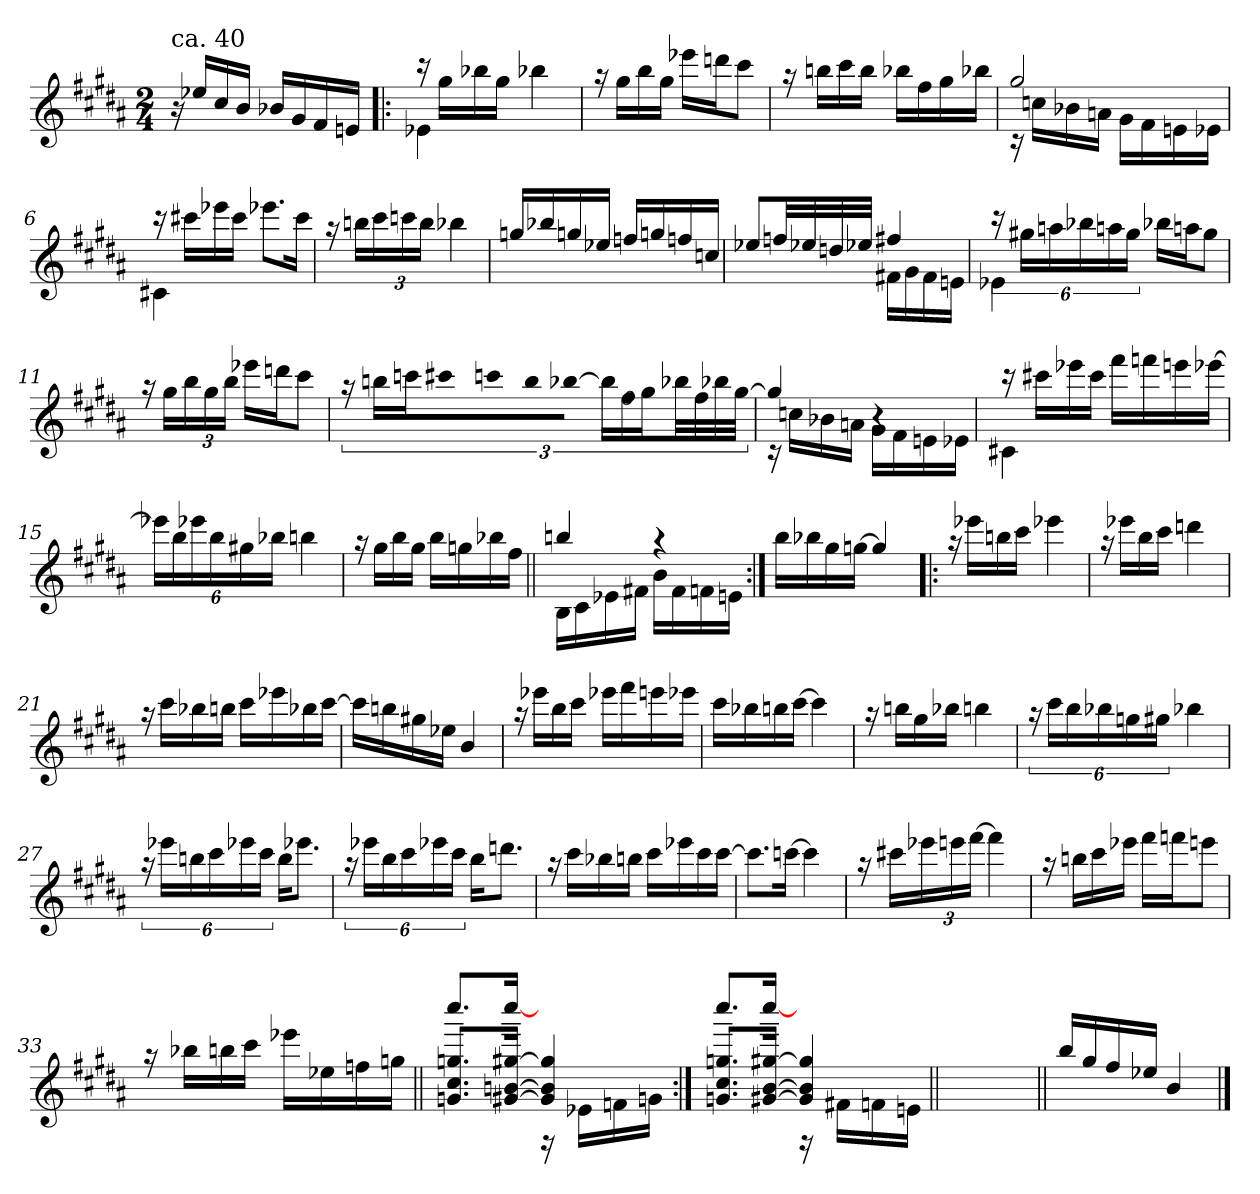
**kern
*part1
*staff1
*clefG2
*k[f#c#g#d#a#]
*B:
*M2/4
=1
!LO:TX:a:t=ca. 40
16r
16ee-X!/LL
16cc#!/
16b!/JJ
16b-X!/LL
16g#!/
16f#!/
16en!/JJ
=2!|:
*^
*	*^
16r	4e-X!\	4ryy
16gg#\LL	.	.
16bb-X\	.	.
16gg#\JJ	.	.
4bb-X\	4ryy	4ryy
*	*v	*v
=3	=3
16raa	4ryy
16gg#\LL	.
16bb\	.
16gg#\JJ	.
16eee-X\LL	4ryy
16dddn\J	.
8ccc#\J	.
=4	=4
16raa	4ryy
16bbn\LL	.
16ccc#\	.
16bb\JJ	.
16bb-X\LL	4ryy
16ff#\	.
16gg#\	.
16bb-X\JJ	.
!!LO:LB:g=z	!!
=5	=5
*	*^
2gg#/	16rc	2ryy
.	16ccn!\LL	.
.	16b-X!\	.
.	16an!\JJ	.
.	16g#!\LL	.
.	16f#!\	.
.	16en!\	.
.	16e-X!\JJ	.
=6	=6	=6
16r	4c#X!\	4ryy
16ccc#X\LL	.	.
16eee-X\	.	.
16ccc#\JJ	.	.
8.eee-X\L	4ryy	4ryy
16ccc#\Jk	.	.
*	*v	*v
=7	=7
16raa	4ryy
16bbn\KL	.
24ccc#\L	.
24cccn\	.
24bb\JJ	.
4bb-X\	4ryy
=8	=8
16ggn/LL	4ryy
16bb-X/	.
16ggn/	.
16ee-X/JJ	.
16ffn/LL	4ryy
16ggn/	.
16ffn/	.
16ccn/JJ	.
!!LO:LB:g=z	!!
=9	=9
*	*^
8ee-X/L	4ryy	4ryy
32ffn/LL	.	.
32ee-X/	.	.
32ddn/	.	.
32ee-X/JJJ	.	.
4ff#X/	16f#X!\LL	4ryy
.	16g#!\	.
.	16f#!\	.
.	16en!\JJ	.
=10	=10	=10
24r	4e-X!\	4ryy
24gg#X\LL	.	.
24aan\	.	.
24bb-X\	.	.
24aan\	.	.
24gg#\JJ	.	.
16bb-X\LL	4ryy	4ryy
16aan\J	.	.
8gg#\J	.	.
*	*v	*v
=11	=11
16raa	4ryy
16gg#\KL	.
24bb\L	.
24gg#\	.
24bb\JJ	.
16eee-X\LL	4ryy
16dddn\J	.
8ccc#\J	.
!!LO:LB:g=z	!!
=12	=12
24raa	4ryy
24bbn\LL	.
24cccn\J	.
32ccc#X\LL	.
32cccn\	.
32bb\	.
[<32bb-X\JJJ	.
24bb-\LL]	4ryy
24ff#\	.
24gg#\J	.
32bb-X\LL	.
32ff#\	.
32bb-X\	.
[<32gg#\JJJ	.
=13	=13
*	*^
4gg#/]	16rc	2ryy
.	16ccn!\LL	.
.	16b-X!\	.
.	16an!\JJ	.
4r	16g#!\LL	.
.	16f#!\	.
.	16en!\	.
.	16e-X!\JJ	.
=14	=14	=14
16r	4c#X!\	4ryy
16ccc#X\LL	.	.
16eee-X\	.	.
16ccc#\JJ	.	.
16fff#\LL	4ryy	4ryy
16fffn\	.	.
16eeen\	.	.
[>16eee-X\JJ	.	.
*	*v	*v
!!LO:LB:g=z
=15	=15
24eee-X\LL]	4ryy
24bb\	.
24eee-X\	.
24bb\	.
24gg#X\	.
24bb-X\JJ	.
4bbn\	4ryy
=16	=16
16raa	4ryy
16gg#\LL	.
16bb\	.
16gg#\JJ	.
16bb\LL	8ryy
16ggn\	.
16bb-X\	8ryy
16ff#\JJ	.
=17||	=17||
*	*^
4bbn/	16B!\LL	2ryy
.	16c#!\	.
.	16e-X!\	.
.	16f#X!\JJ	.
4raa	16b!\LL	.
.	16f#!\	.
.	16fn!\	.
.	16en!\JJ	.
*	*v	*v
=18:|!	=18:|!
16bb\LL	4ryy
16bb-X\	.
16gg#\	.
[<16ggn\JJ	.
4gg/]	4ryy
!!LO:LB:g=z	!!
=19!|:	=19!|:
16raa	2ryy
16eee-X\LL	.
16bbn\	.
16ccc#\JJ	.
4eee-X\	.
=20	=20
16raa	4ryy
16eee-X\LL	.
16bb\	.
16ccc#\JJ	.
4dddn\	4ryy
=21	=21
16raa	4ryy
16ccc#\LL	.
16bb-X\	.
16bbn\JJ	.
16ccc#\LL	4ryy
16eee-X\	.
16bb-X\	.
[<16ccc#\JJ	.
=22	=22
16ccc#\LL]	2ryy
16bbn\	.
16gg#X\	.
16ee-X\JJ	.
4b/	.
!!LO:LB:g=z	!!
=23	=23
16raa	2ryy
16eee-X\LL	.
16bb\	.
16ccc#\JJ	.
16eee-X\LL	.
16fff#\	.
16eeen\	.
16eee-X\JJ	.
=24	=24
16ccc#\LL	2ryy
16bb-X\	.
16bbn\	.
[<16ccc#\JJ	.
4ccc#\]	.
=25	=25
16raa	2ryy
16bbn\LL	.
16gg#\	.
16bb-X\JJ	.
4bbn\	.
=26	=26
24raa	2ryy
24ccc#\LL	.
24bb\	.
24bb-X\	.
24ggn\	.
24gg#X\JJ	.
4bb-X\	.
!!LO:LB:g=z	!!
=27	=27
24raa	2ryy
24eee-X\LL	.
24bbn\	.
24ccc#\	.
24eee-X\	.
24ccc#\JJ	.
16bb\KL	.
8.eee-X\J	.
=28	=28
24raa	4ryy
24eee-X\LL	.
24bb\	.
24ccc#\	.
24eee-X\	.
24ccc#\JJ	.
16bb\KL	4ryy
8.dddn\J	.
=29	=29
16raa	4ryy
16ccc#\LL	.
16bb-X\	.
16bbn\JJ	.
16ccc#\LL	4ryy
16eee-X\	.
16ccc#\	.
[<16ccc#\JJ	.
=30	=30
8.ccc#\L]	4ryy
[<16cccn\Jk	.
4ccc\]	4ryy
!!LO:PB:g=z	!!
=31	=31
16raa	4ryy
16ccc#X\KL	.
24eee-X\L	.
24eeen\	.
[<24fff#\JJ	.
4fff#\]	4ryy
=32	=32
16raa	4ryy
16bbn\LL	.
16ccc#\	.
16eee-X\JJ	.
16fff#\LL	4ryy
16fffn\J	.
8eeen\J	.
=33	=33
16raa	4ryy
16bb-X\LL	.
16bbn\	.
16ccc#\JJ	.
16eee-X\LL	4ryy
16ee-X\	.
16ffn\	.
16ggn\JJ	.
!!LO:LB:g=z	!!
=34||	=34||
*^	*^
8.gn/ 8.cc#/ 8.ggn/L	4ryy	8.ryy	8.cccc#!/L
[>16g#X/ [>16bn/ [>16gg#X/Jk	.	4ryy	[>16cccc#!/Jk
4g#/] 4b/] 4gg#/]	16rE	.	4ryy
.	16e-X!\LL	.	.
.	16fn!\	.	.
.	16gn!\JJ	16ryy	.
=35:|!	=35:|!	=35:|!	=35:|!
8.gn/ 8.cc#/ 8.ggn/L	4ryy	8.ryy	8.cccc#!/L
[>16g#X/ [>16b/ [>16gg#X/Jk	.	4ryy	[>16cccc#!/Jk
4g#/] 4b/] 4gg#/]	16rE	.	4ryy
.	16f#X!\LL	.	.
.	16fn!\	.	.
.	16en!\JJ	16ryy	.
*v	*v	*v	*v
=35X351||
2ryy
=36||
*^
16bb/LL	2ryy
16gg#/	.
16ff#/	.
16ee-X/JJ	.
4b/	.
*v	*v
==
*-
